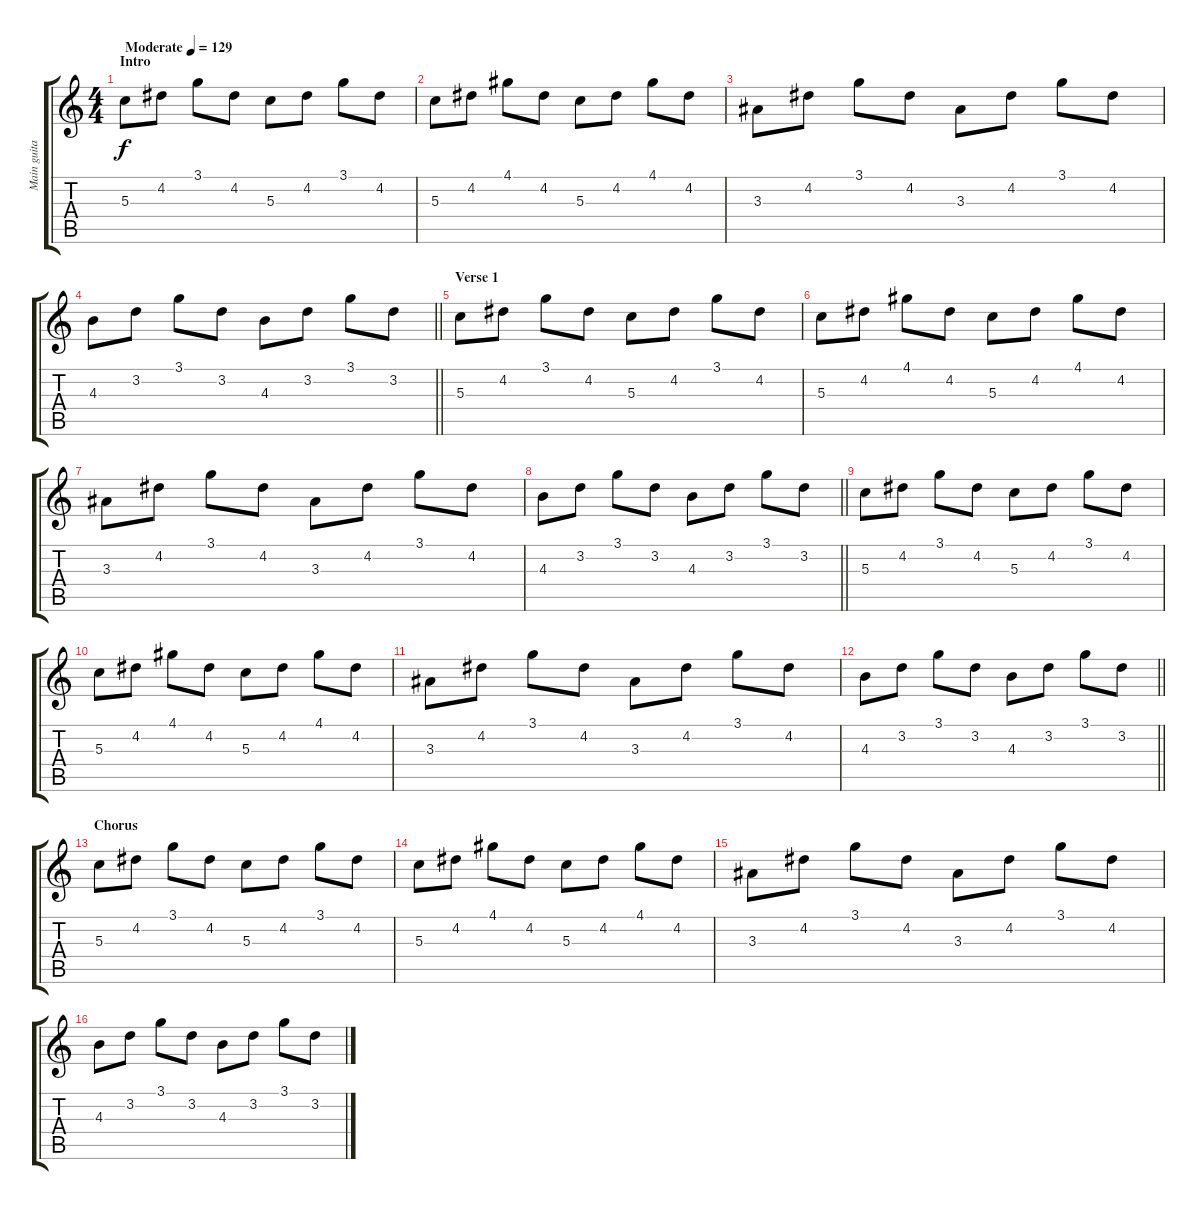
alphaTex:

\track ("Main guitar" "Main guita") {instrument acousticguitarnylon}
\staff {score tabs}
\tuning (E4 B3 G3 D3 A2 E2) {hide}
\ts (4 4)
\section ("" "Intro")
\tempo (129 "Moderate")
\clef g2
\ks c
5.3.8{dy f instrument acousticguitarnylon} 4.2.8 3.1.8 4.2.8 5.3.8 4.2.8 3.1.8 4.2.8 |
5.3.8 4.2.8 4.1.8 4.2.8 5.3.8 4.2.8 4.1.8 4.2.8 |
3.3.8 4.2.8 3.1.8 4.2.8 3.3.8 4.2.8 3.1.8 4.2.8 |
\barLineRight lightlight
4.3.8 3.2.8 3.1.8 3.2.8 4.3.8 3.2.8 3.1.8 3.2.8 |
\section ("" "Verse 1")
5.3.8 4.2.8 3.1.8 4.2.8 5.3.8 4.2.8 3.1.8 4.2.8 |
5.3.8 4.2.8 4.1.8 4.2.8 5.3.8 4.2.8 4.1.8 4.2.8 |
3.3.8 4.2.8 3.1.8 4.2.8 3.3.8 4.2.8 3.1.8 4.2.8 |
\barLineRight lightlight
4.3.8 3.2.8 3.1.8 3.2.8 4.3.8 3.2.8 3.1.8 3.2.8 |
5.3.8 4.2.8 3.1.8 4.2.8 5.3.8 4.2.8 3.1.8 4.2.8 |
5.3.8 4.2.8 4.1.8 4.2.8 5.3.8 4.2.8 4.1.8 4.2.8 |
3.3.8 4.2.8 3.1.8 4.2.8 3.3.8 4.2.8 3.1.8 4.2.8 |
\barLineRight lightlight
4.3.8 3.2.8 3.1.8 3.2.8 4.3.8 3.2.8 3.1.8 3.2.8 |
\section ("" "Chorus")
5.3.8 4.2.8 3.1.8 4.2.8 5.3.8 4.2.8 3.1.8 4.2.8 |
5.3.8 4.2.8 4.1.8 4.2.8 5.3.8 4.2.8 4.1.8 4.2.8 |
3.3.8 4.2.8 3.1.8 4.2.8 3.3.8 4.2.8 3.1.8 4.2.8 |
4.3.8 3.2.8 3.1.8 3.2.8 4.3.8 3.2.8 3.1.8 3.2.8
